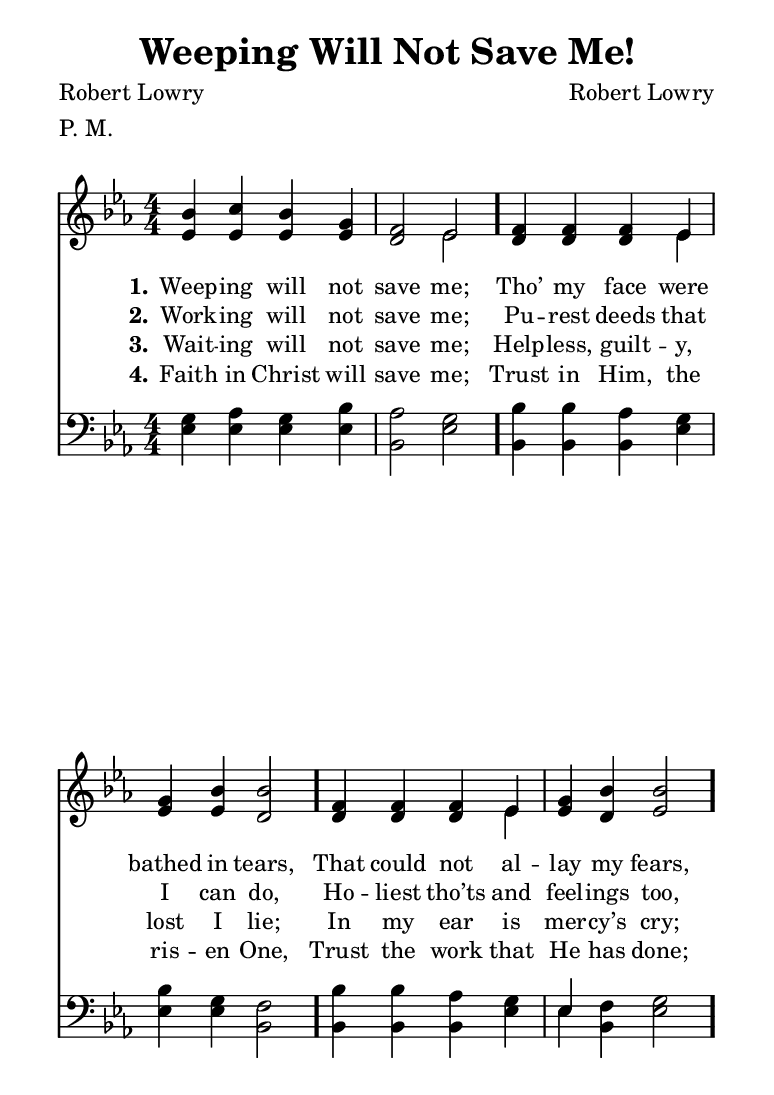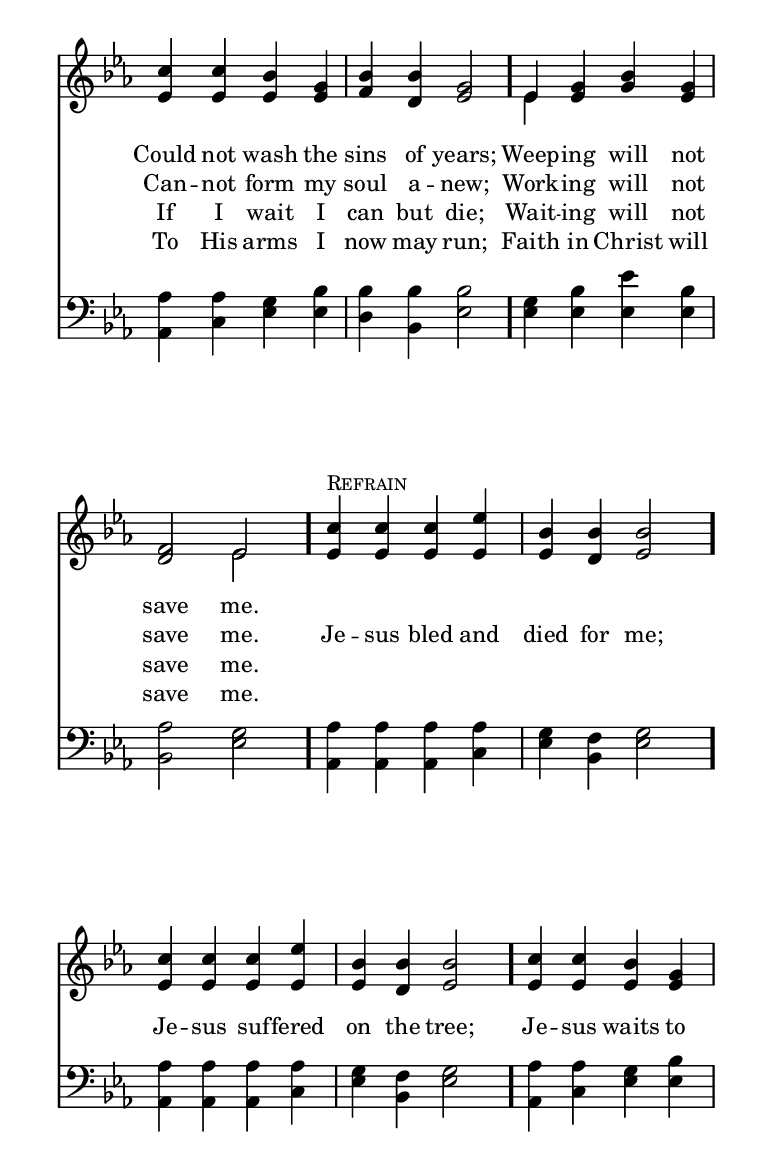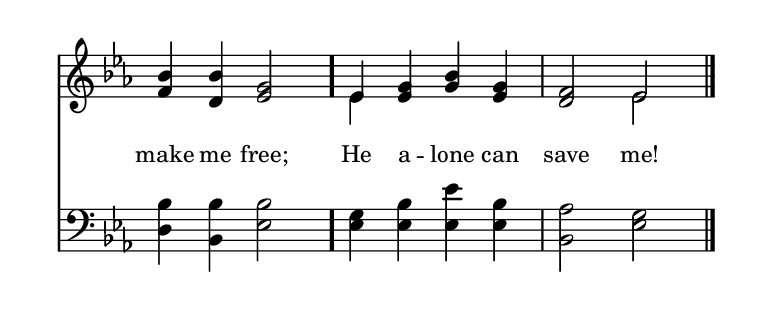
\include "common/global.ily"
\paper {
  \include "common/paper.ily"
}

\header{
  %gospel
  hymnnumber = "53"
  title = "Weeping Will Not Save Me!"
  tunename = ""
  meter = "P. M."
  poet = "Robert Lowry"
  composer = "Robert Lowry"
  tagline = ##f
}

% for fermata in MIDI
ta = { \tempo 4=110 }
tb = { \tempo 4=55  }

patternAA = { c4 c4 c4 c4 | c2 c2 }
patternAB = { c4 c4 c4 c4 | c4 c4 c2 }

global = {
  \include "common/overrides.ily"
  \override Staff.TimeSignature.style = #'numbered
  \time 4/4
  \override Score.MetronomeMark.transparent = ##t % hide all fermata changes too
  \ta
  \key ees \major
  \autoBeamOff
}

notesSoprano = {
\global
\relative c'' {

  \changePitch \patternAA { bes c bes g | f ees }
  \changePitch \patternAB { f f f ees | g bes bes }
  \changePitch \patternAB { f f f ees | g bes bes }
  \changePitch \patternAB { c c bes g | bes bes g }
  \changePitch \patternAA { ees g bes g | f ees }

  << s^\markup { \small \caps "Refrain" }
  \changePitch \patternAB { c' c c ees | bes bes bes } >>
  \changePitch \patternAB { c c c ees | bes bes bes }
  \changePitch \patternAB { c c bes g | bes bes g }
  \changePitch \patternAA { ees g bes g | f ees }

  \bar "|."

}
}

notesAlto = {
\global
\relative e' {

  \changePitch \patternAA { ees ees ees ees | d ees }
  \changePitch \patternAB { d d d ees | ees ees d }
  \changePitch \patternAB { d d d ees | ees d ees }
  \changePitch \patternAB { ees ees ees ees | f d ees }
  \changePitch \patternAA { ees ees g ees | d ees }

  \changePitch \patternAB { ees ees ees ees | ees d ees }
  \changePitch \patternAB { ees ees ees ees | ees d ees }
  \changePitch \patternAB { ees ees ees ees | f d ees }
  \changePitch \patternAA { ees ees g ees | d ees }

}
}

notesTenor = {
\global
\relative a {

  \changePitch \patternAA { g aes g bes | aes g }
  \changePitch \patternAB { bes bes aes g | bes g f }
  \changePitch \patternAB { bes bes aes g | ees f g }
  \changePitch \patternAB { aes aes g bes | bes bes bes }
  \changePitch \patternAA { g bes ees bes | aes g }

  \changePitch \patternAB { aes aes aes aes | g f g }
  \changePitch \patternAB { aes aes aes aes | g f g }
  \changePitch \patternAB { aes aes g bes | bes bes bes }
  \changePitch \patternAA { g bes ees bes | aes g }

}
}

notesBass = {
\global
\relative f {

  \changePitch \patternAA { ees ees ees ees | bes ees }
  \changePitch \patternAB { bes bes bes ees | ees ees bes }
  \changePitch \patternAB { bes bes bes ees | ees bes ees }
  \changePitch \patternAB { aes, c ees ees | d bes ees }
  \changePitch \patternAA { ees ees ees ees | bes ees }

  \changePitch \patternAB { aes, aes aes c | ees bes ees }
  \changePitch \patternAB { aes, aes aes c | ees bes ees }
  \changePitch \patternAB { aes, c ees ees | d bes ees }
  \changePitch \patternAA { ees ees ees ees | bes ees }

}
}

Refrain = \lyricmode {

Je -- sus bled and died for me; \bar "."
Je -- sus suf -- fered on the tree; \bar "." \eogbreak
Je -- sus waits to make me free; \bar "."
He a -- lone can save me! \bar "." \eogbreak

}

wordsA = \lyricmode {
\set stanza = "1."

Weep -- ing will not save me; \bar "."
Tho’ my face were bathed in tears, \bar "."
That could not al -- lay my fears, \bar "."
Could not wash the sins of years; \bar "."
Weep -- ing will not save me. \bar "." \eogbreak

}

wordsB = \lyricmode {
\set stanza = "2."

Work -- ing will not save me;
Pu -- rest deeds that I can do,
Ho -- liest tho’ts and feel -- ings too,
Can -- not form my soul a -- new;
Work -- ing will not save me.

\Refrain

}

wordsC = \lyricmode {
\set stanza = "3."

Wait -- ing will not save me;
Help -- less, guilt -- y, lost I lie;
In my ear is mer -- cy’s cry;
If I wait I can but die;
Wait -- ing will not save me.

}

wordsD = \lyricmode {
\set stanza = "4."

Faith in Christ will save me;
Trust in Him, the ris -- en One,
Trust the work that He has done;
To His arms I now may run;
Faith in Christ will save me.

}

\score {
  \context ChoirStaff <<
    \context Staff = upper <<
      \set Staff.autoBeaming = ##f
      \set ChoirStaff.systemStartDelimiter = #'SystemStartBar
      \set ChoirStaff.printPartCombineTexts = ##f
      \partcombine #'(2 . 9) \notesSoprano \notesAlto
      \context NullVoice = sopranos { \voiceOne << \notesSoprano >> }
      \context NullVoice = altos { \voiceTwo << \notesAlto >> }
      \context Lyrics = one   \lyricsto sopranos \wordsA
      \context Lyrics = two   \lyricsto sopranos \wordsB
      \context Lyrics = three \lyricsto sopranos \wordsC
      \context Lyrics = four  \lyricsto sopranos \wordsD
      %\context Lyrics = five  \lyricsto sopranos \wordsE
    >>
    \context Staff = men <<
      \set Staff.autoBeaming = ##f
      \clef bass
      \set ChoirStaff.printPartCombineTexts = ##f
      \partcombine #'(2 . 9) \notesTenor \notesBass
      \context NullVoice = tenors { \voiceOne << \notesTenor >> }
      \context NullVoice = basses { \voiceTwo << \notesBass >> }
    >>
  >>
  \layout {
    \include "common/layout.ily"
  }
  \midi{
    \include "common/midi.ily"
  }
}

\version "2.19.49"  % necessary for upgrading to future LilyPond versions.

% vi:set et ts=2 sw=2 ai nocindent syntax=lilypond:
